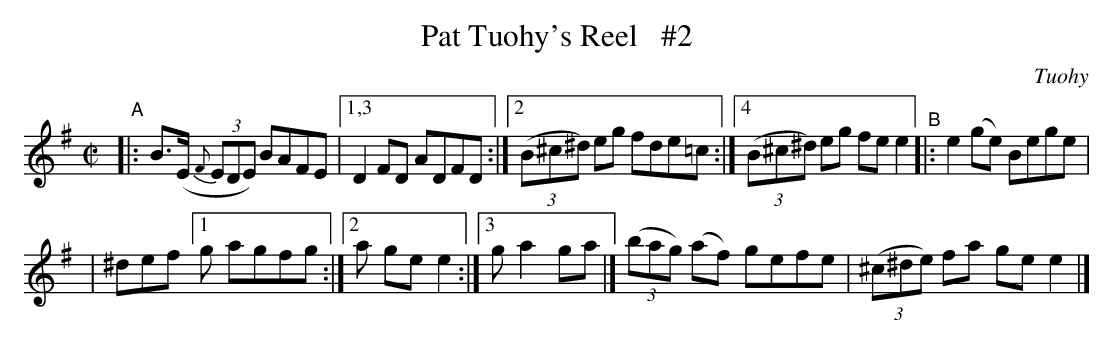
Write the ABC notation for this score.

X:1
T: Pat Tuohy's Reel   #2
O: Tuohy
M: C|
L: 1/8
K: Em
"^A"\
|: B>(E (3{F}EDE) BAFE |[1,3  D2FD ADFD :|[2 (3(B^c^d) eg fde=c :|[4 (3(B^c^d) eg fee2 "^B"|: e2(ge) Bege |
| ^def [1 g agfg :|[2 a gee2 :|[3 g a2ga |] (3(bag) (af) gefe | (3(^c^de) fa gee2 |]
